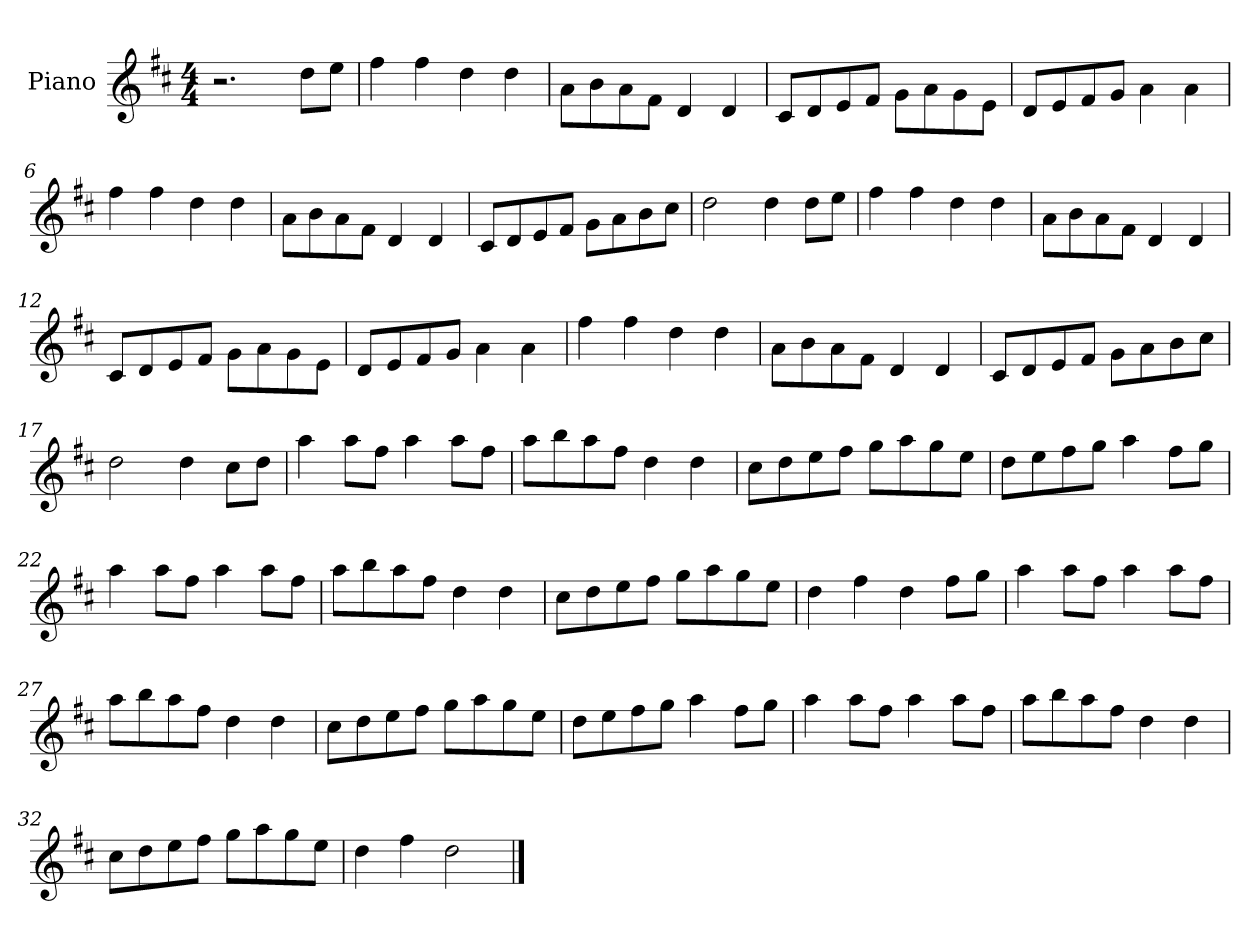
**kern
*part1
*staff1
*I"Piano
*I'Pno
*clefG2
*k[f#c#]
*M4/4
=1
2.r
8dd\L
8ee\J
=2
4ff#\
4ff#\
4dd\
4dd\
=3
8a\L
8b\
8a\
8f#\J
4d/
4d/
=4
8c#/L
8d/
8e/
8f#/J
8g\L
8a\
8g\
8e\J
=5
8d/L
8e/
8f#/
8g/J
4a\
4a\
=6
4ff#\
4ff#\
4dd\
4dd\
=7
8a\L
8b\
8a\
8f#\J
4d/
4d/
=8
8c#/L
8d/
8e/
8f#/J
8g\L
8a\
8b\
8cc#\J
=9
2dd\
4dd\
8dd\L
8ee\J
=10
4ff#\
4ff#\
4dd\
4dd\
=11
8a\L
8b\
8a\
8f#\J
4d/
4d/
=12
8c#/L
8d/
8e/
8f#/J
8g\L
8a\
8g\
8e\J
=13
8d/L
8e/
8f#/
8g/J
4a\
4a\
=14
4ff#\
4ff#\
4dd\
4dd\
=15
8a\L
8b\
8a\
8f#\J
4d/
4d/
=16
8c#/L
8d/
8e/
8f#/J
8g\L
8a\
8b\
8cc#\J
=17
2dd\
4dd\
8cc#\L
8dd\J
=18
4aa\
8aa\L
8ff#\J
4aa\
8aa\L
8ff#\J
=19
8aa\L
8bb\
8aa\
8ff#\J
4dd\
4dd\
=20
8cc#\L
8dd\
8ee\
8ff#\J
8gg\L
8aa\
8gg\
8ee\J
=21
8dd\L
8ee\
8ff#\
8gg\J
4aa\
8ff#\L
8gg\J
=22
4aa\
8aa\L
8ff#\J
4aa\
8aa\L
8ff#\J
=23
8aa\L
8bb\
8aa\
8ff#\J
4dd\
4dd\
=24
8cc#\L
8dd\
8ee\
8ff#\J
8gg\L
8aa\
8gg\
8ee\J
=25
4dd\
4ff#\
4dd\
8ff#\L
8gg\J
=26
4aa\
8aa\L
8ff#\J
4aa\
8aa\L
8ff#\J
=27
8aa\L
8bb\
8aa\
8ff#\J
4dd\
4dd\
=28
8cc#\L
8dd\
8ee\
8ff#\J
8gg\L
8aa\
8gg\
8ee\J
=29
8dd\L
8ee\
8ff#\
8gg\J
4aa\
8ff#\L
8gg\J
=30
4aa\
8aa\L
8ff#\J
4aa\
8aa\L
8ff#\J
=31
8aa\L
8bb\
8aa\
8ff#\J
4dd\
4dd\
=32
8cc#\L
8dd\
8ee\
8ff#\J
8gg\L
8aa\
8gg\
8ee\J
=33
4dd\
4ff#\
2dd\
==
*-
